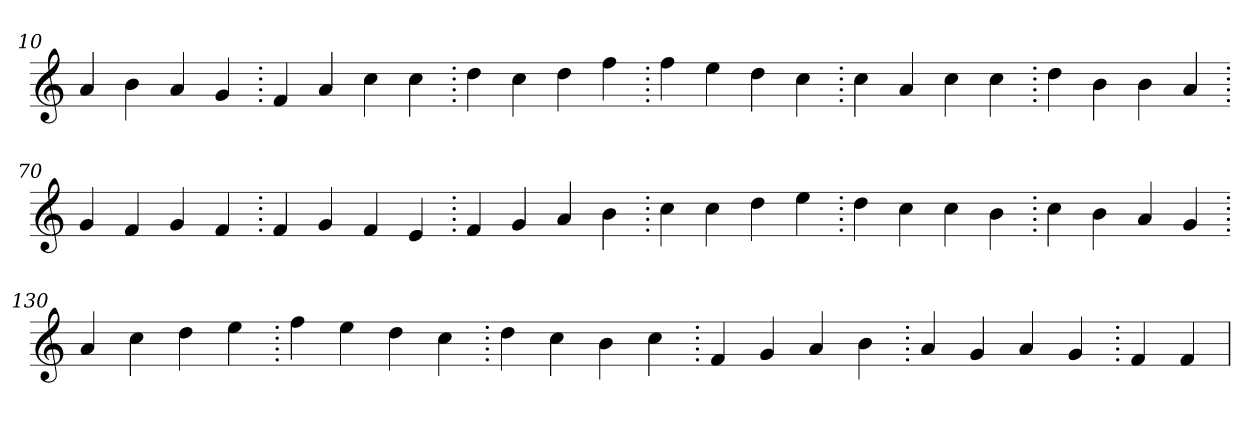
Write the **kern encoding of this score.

**kern
*part1
*staff1
*clefG2
=10.
4a
4b
4a
4g
=20.
4f
4a
4cc
4cc
=30.
4dd
4cc
4dd
4ff
=40.
4ff
4ee
4dd
4cc
=50.
4cc
4a
4cc
4cc
=60.
4dd
4b
4b
4a
=70.
4g
4f
4g
4f
=80.
4f
4g
4f
4e
=90.
4f
4g
4a
4b
=100.
4cc
4cc
4dd
4ee
=110.
4dd
4cc
4cc
4b
=120.
4cc
4b
4a
4g
=130.
4a
4cc
4dd
4ee
=140.
4ff
4ee
4dd
4cc
=150.
4dd
4cc
4b
4cc
=160.
4f
4g
4a
4b
=170.
4a
4g
4a
4g
=180.
4f
4f
=
*-
